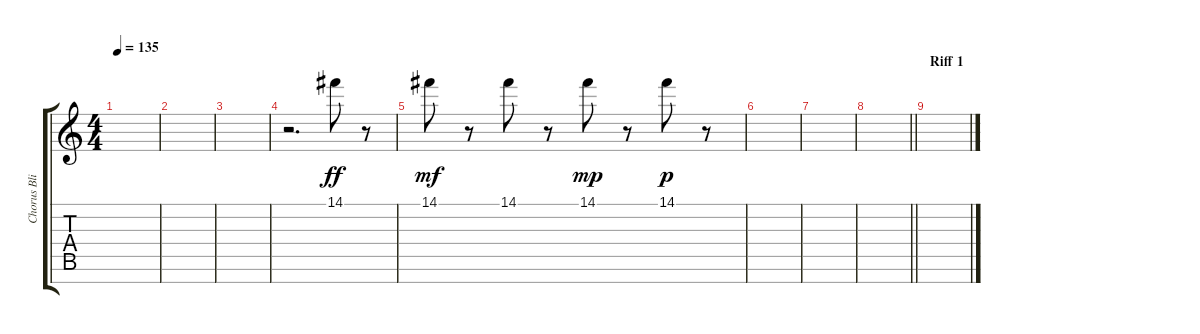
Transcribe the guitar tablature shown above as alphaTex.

\track ("Chorus Blip" "Chorus Bli") {instrument lead4chiff}
\staff {score tabs}
\tuning (E5 B3 G3 D3 A2 E2 B1) {hide}
\ts (4 4)
\tempo 135
\clef g2
\ks c
|
|
|
r.2{d} 14.1.8{dy ff} r.8 |
14.1.8{dy mf} r.8 14.1.8 r.8 14.1.8{dy mp} r.8 14.1.8{dy p} r.8 |
|
|
\barLineRight lightlight
|
\section ("" "Riff 1")
